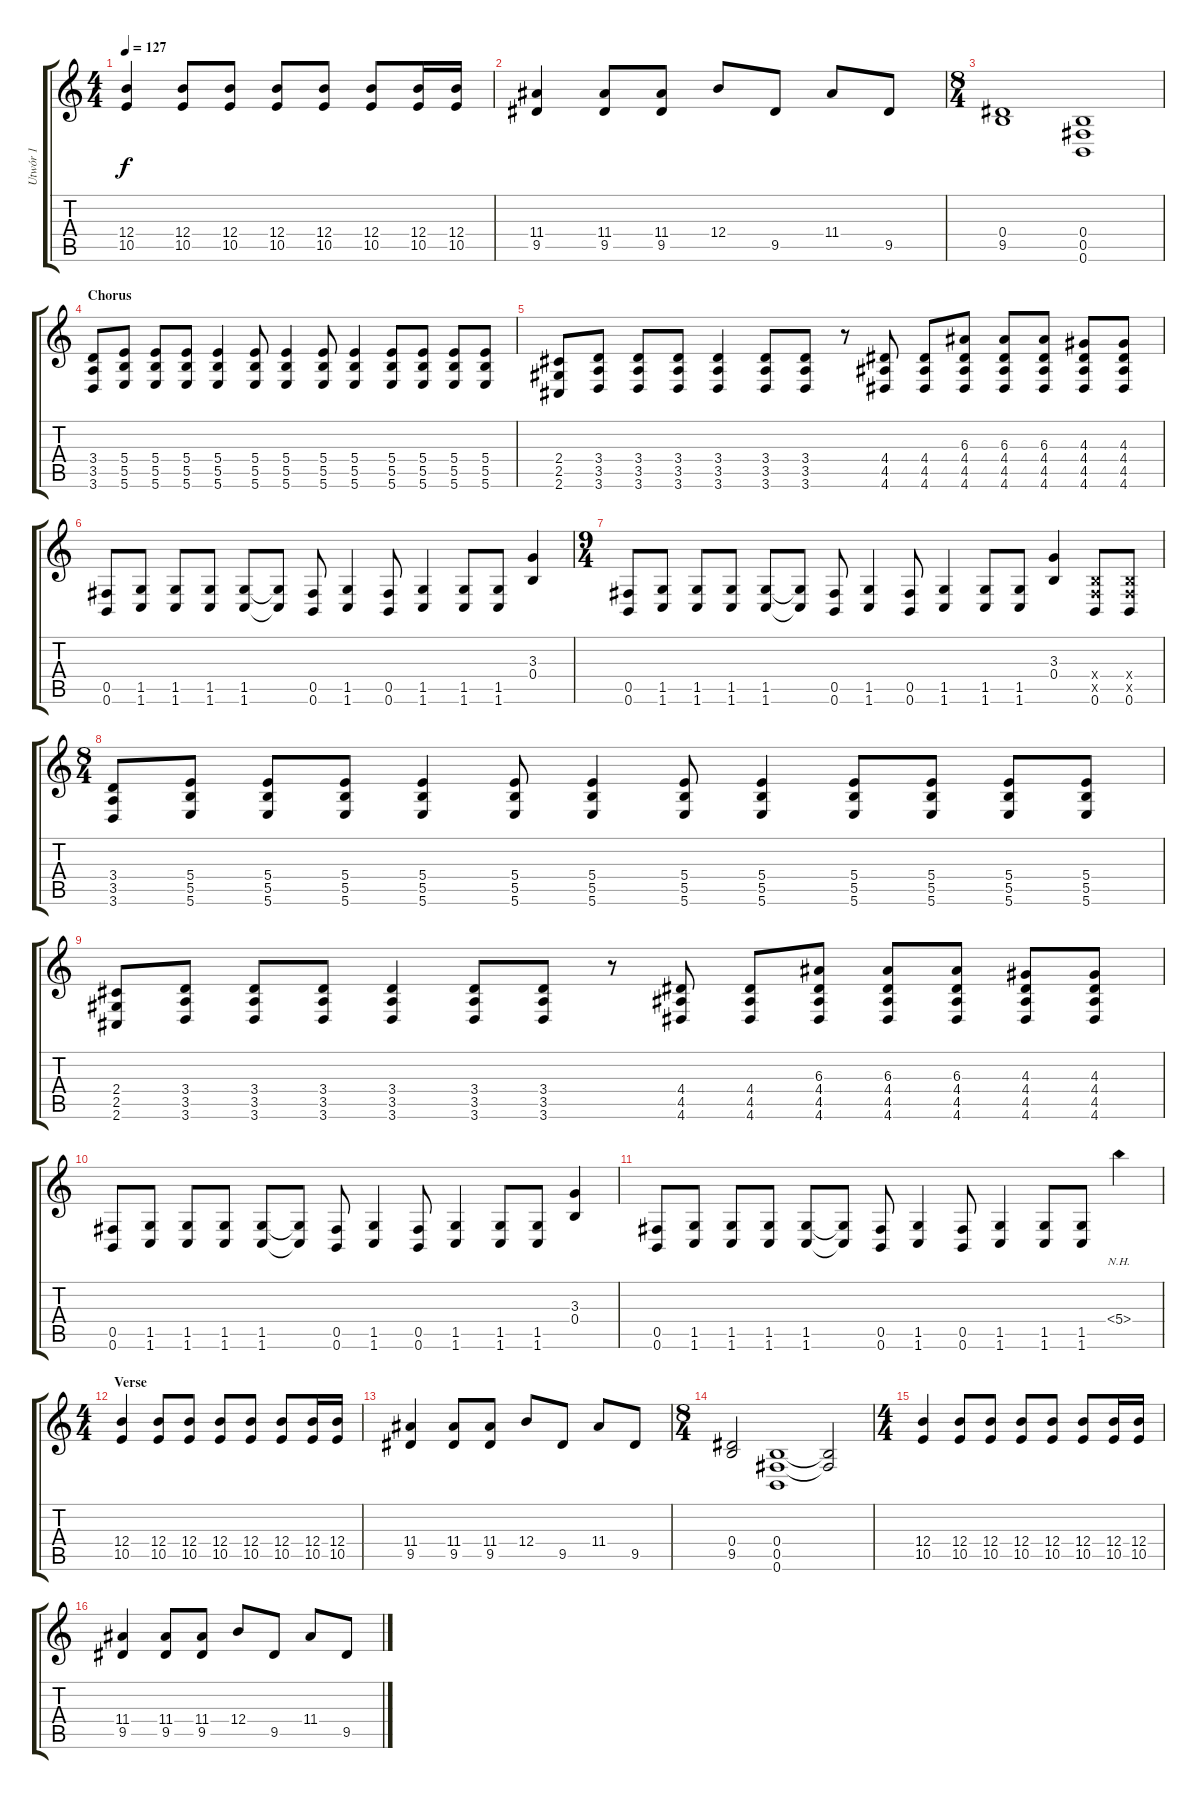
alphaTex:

\track ("Utwór 1" "Utwór 1") {instrument distortionguitar}
\staff {score tabs}
\tuning (Db4 Ab3 E3 B2 Gb2 B1) {hide}
\ts (4 4)
\tempo 127
\clef g2
\ks c
(12.4 10.5).4{dy f} (12.4 10.5).8 (12.4 10.5).8 (12.4 10.5).8 (12.4 10.5).8 (12.4 10.5).8 (12.4 10.5).16 (12.4 10.5).16 |
(11.4 9.5).4 (11.4 9.5).8 (11.4 9.5).8 12.4.8 9.5.8 11.4.8 9.5.8 |
\ts (8 4)
(0.4 9.5).1 (0.4 0.5 0.6).1 |
\section ("" "Chorus")
(3.4 3.5 3.6).8 (5.4 5.5 5.6).8 (5.4 5.5 5.6).8 (5.4 5.5 5.6).8 (5.4 5.5 5.6).4 (5.4 5.5 5.6).8 (5.4 5.5 5.6).4 (5.4 5.5 5.6).8 (5.4 5.5 5.6).4 (5.4 5.5 5.6).8 (5.4 5.5 5.6).8 (5.4 5.5 5.6).8 (5.4 5.5 5.6).8 |
(2.4 2.5 2.6).8 (3.4 3.5 3.6).8 (3.4 3.5 3.6).8 (3.4 3.5 3.6).8 (3.4 3.5 3.6).4 (3.4 3.5 3.6).8 (3.4 3.5 3.6).8 r.8 (4.4 4.5 4.6).8 (4.4 4.5 4.6).8 (6.3 4.4 4.5 4.6).8 (6.3 4.4 4.5 4.6).8 (6.3 4.4 4.5 4.6).8 (4.3 4.4 4.5 4.6).8 (4.3 4.4 4.5 4.6).8 |
(0.5 0.6).8 (1.5 1.6).8 (1.5 1.6).8 (1.5 1.6).8 (1.5 1.6).8 (1.5{t} 1.6{t}).8 (0.5 0.6).8 (1.5 1.6).4 (0.5 0.6).8 (1.5 1.6).4 (1.5 1.6).8 (1.5 1.6).8 (3.3 0.4).4 |
\ts (9 4)
(0.5 0.6).8 (1.5 1.6).8 (1.5 1.6).8 (1.5 1.6).8 (1.5 1.6).8 (1.5{t} 1.6{t}).8 (0.5 0.6).8 (1.5 1.6).4 (0.5 0.6).8 (1.5 1.6).4 (1.5 1.6).8 (1.5 1.6).8 (3.3 0.4).4 (0.4{x} 0.5{x} 0.6).8 (0.4{x} 0.5{x} 0.6).8 |
\ts (8 4)
(3.4 3.5 3.6).8 (5.4 5.5 5.6).8 (5.4 5.5 5.6).8 (5.4 5.5 5.6).8 (5.4 5.5 5.6).4 (5.4 5.5 5.6).8 (5.4 5.5 5.6).4 (5.4 5.5 5.6).8 (5.4 5.5 5.6).4 (5.4 5.5 5.6).8 (5.4 5.5 5.6).8 (5.4 5.5 5.6).8 (5.4 5.5 5.6).8 |
(2.4 2.5 2.6).8 (3.4 3.5 3.6).8 (3.4 3.5 3.6).8 (3.4 3.5 3.6).8 (3.4 3.5 3.6).4 (3.4 3.5 3.6).8 (3.4 3.5 3.6).8 r.8 (4.4 4.5 4.6).8 (4.4 4.5 4.6).8 (6.3 4.4 4.5 4.6).8 (6.3 4.4 4.5 4.6).8 (6.3 4.4 4.5 4.6).8 (4.3 4.4 4.5 4.6).8 (4.3 4.4 4.5 4.6).8 |
(0.5 0.6).8 (1.5 1.6).8 (1.5 1.6).8 (1.5 1.6).8 (1.5 1.6).8 (1.5{t} 1.6{t}).8 (0.5 0.6).8 (1.5 1.6).4 (0.5 0.6).8 (1.5 1.6).4 (1.5 1.6).8 (1.5 1.6).8 (3.3 0.4).4 |
(0.5 0.6).8 (1.5 1.6).8 (1.5 1.6).8 (1.5 1.6).8 (1.5 1.6).8 (1.5{t} 1.6{t}).8 (0.5 0.6).8 (1.5 1.6).4 (0.5 0.6).8 (1.5 1.6).4 (1.5 1.6).8 (1.5 1.6).8 5.4{nh}.4 |
\ts (4 4)
\section ("" "Verse")
(12.4 10.5).4 (12.4 10.5).8 (12.4 10.5).8 (12.4 10.5).8 (12.4 10.5).8 (12.4 10.5).8 (12.4 10.5).16 (12.4 10.5).16 |
(11.4 9.5).4 (11.4 9.5).8 (11.4 9.5).8 12.4.8 9.5.8 11.4.8 9.5.8 |
\ts (8 4)
(0.4 9.5).2 (0.4 0.5 0.6).1 (0.4{t} 0.5{t}).2 |
\ts (4 4)
(12.4 10.5).4 (12.4 10.5).8 (12.4 10.5).8 (12.4 10.5).8 (12.4 10.5).8 (12.4 10.5).8 (12.4 10.5).16 (12.4 10.5).16 |
(11.4 9.5).4 (11.4 9.5).8 (11.4 9.5).8 12.4.8 9.5.8 11.4.8 9.5.8
